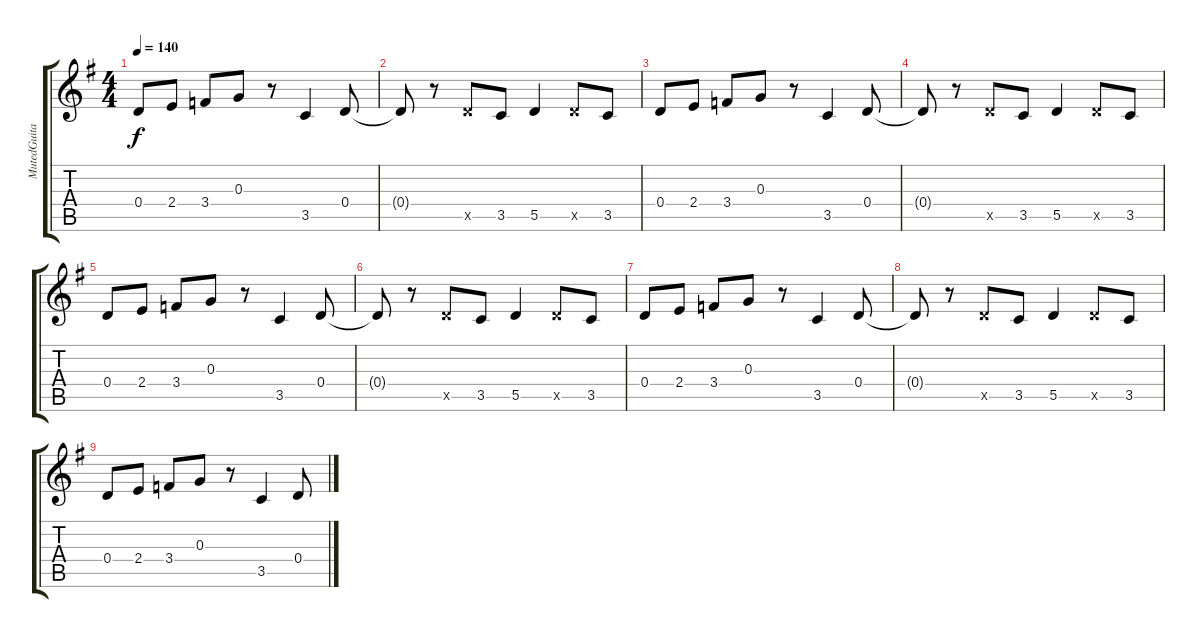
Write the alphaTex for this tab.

\track ("MutedGuitar" "MutedGuita") {instrument electricguitarmuted}
\staff {score tabs}
\tuning (E4 B3 G3 D3 A2 E2) {hide}
\ts (4 4)
\tempo 140
\clef g2
\ks eminor
0.4.8{dy f} 2.4.8 3.4.8 0.3.8 r.8 3.5.4 0.4.8 |
0.4{t}.8 r.8 5.5{x}.8 3.5.8 5.5.4 5.5{x}.8 3.5.8 |
0.4.8 2.4.8 3.4.8 0.3.8 r.8 3.5.4 0.4.8 |
0.4{t}.8 r.8 5.5{x}.8 3.5.8 5.5.4 5.5{x}.8 3.5.8 |
0.4.8 2.4.8 3.4.8 0.3.8 r.8 3.5.4 0.4.8 |
0.4{t}.8 r.8 5.5{x}.8 3.5.8 5.5.4 5.5{x}.8 3.5.8 |
0.4.8 2.4.8 3.4.8 0.3.8 r.8 3.5.4 0.4.8 |
0.4{t}.8 r.8 5.5{x}.8 3.5.8 5.5.4 5.5{x}.8 3.5.8 |
0.4.8 2.4.8 3.4.8 0.3.8 r.8 3.5.4 0.4.8
